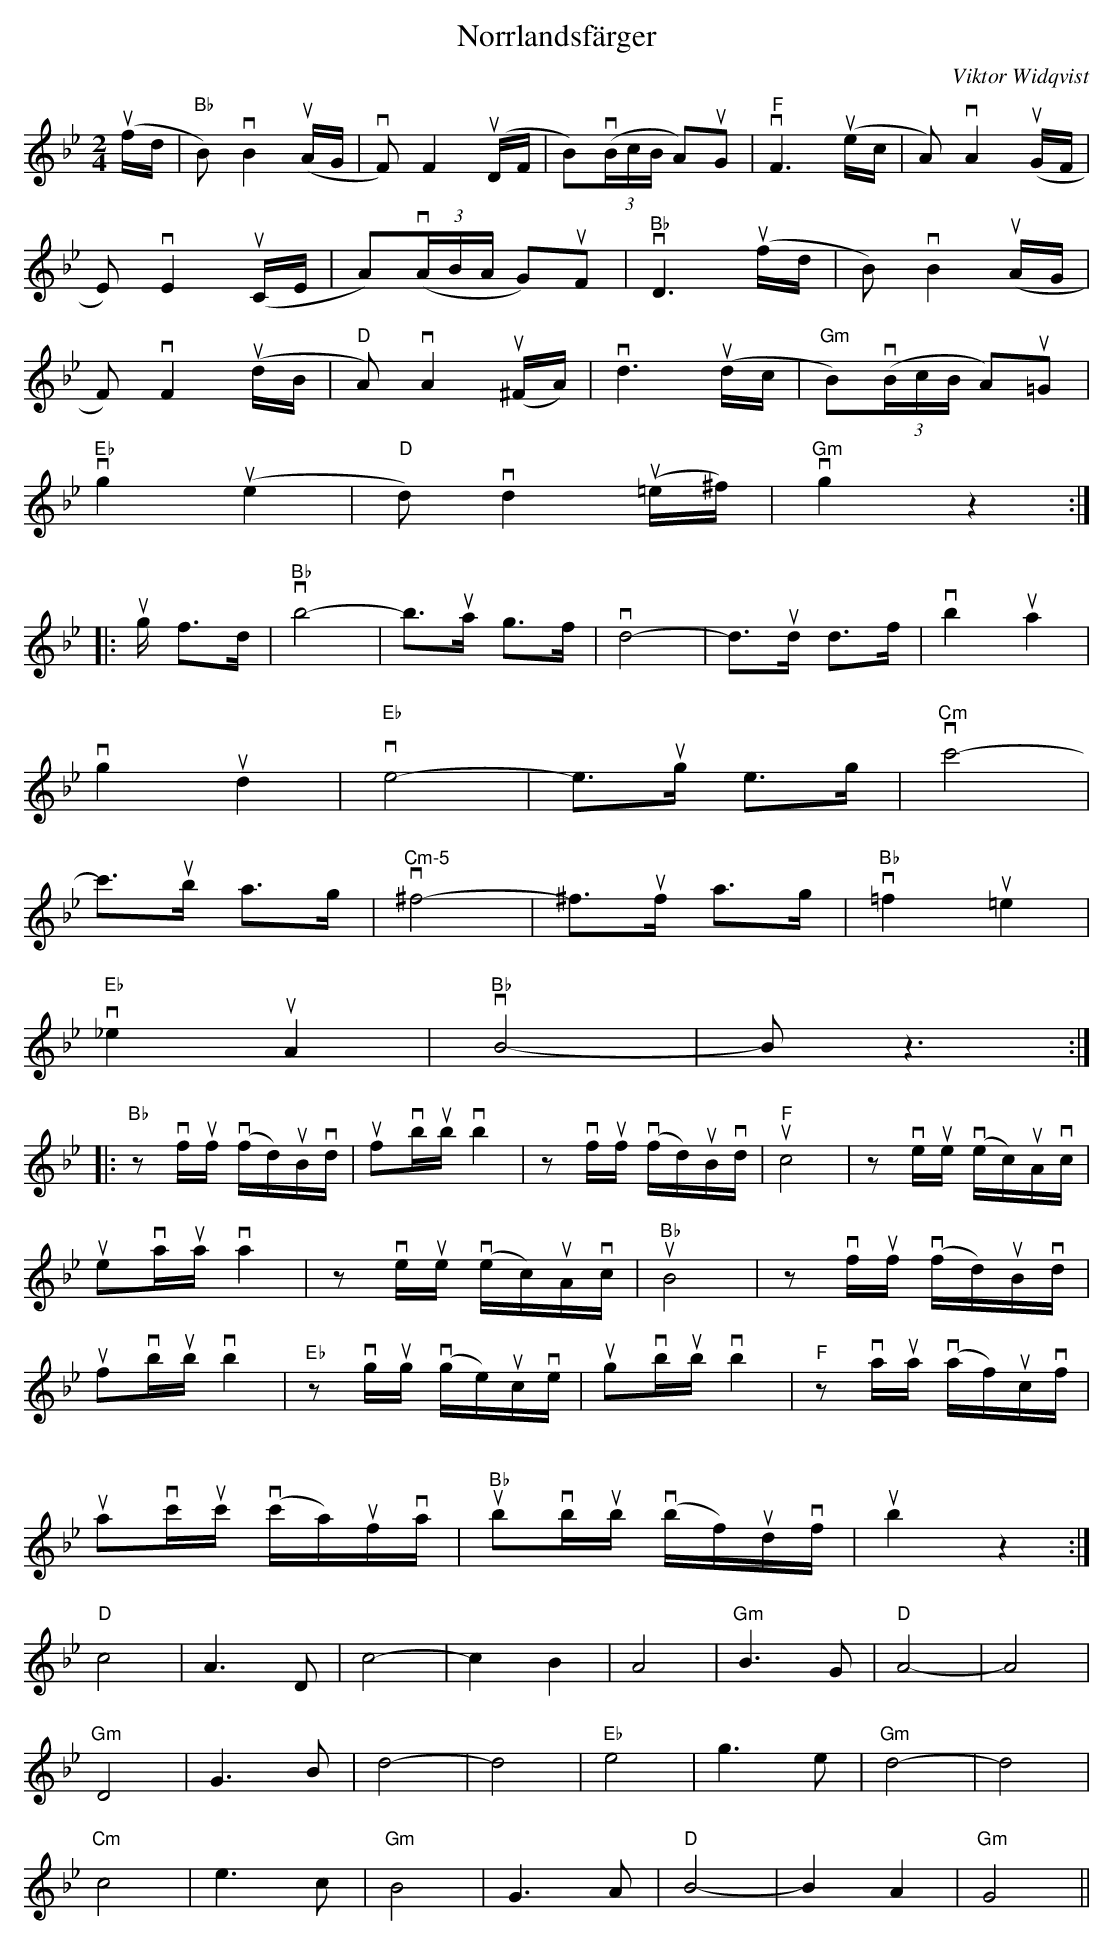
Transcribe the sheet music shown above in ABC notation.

X:1
T:Norrlandsfärger
M:2/4
C:Viktor Widqvist
L:1/8
K:Bb
u(f/d/ |"Bb" B)vB2u(A/G/ | vF)F2u(D/F/ | B)(v(3B/c/B/ A)uG | "F"vF3u(e/c/ | A)vA2u(G/F/ |
E)vE2u(C/E/ | A)(v(3A/B/A/ G)uF |"Bb" vD3u(f/d/ | B)vB2 u(A/G/ |
F)vF2u(d/B/ | "D"A)vA2u(^F/A/ )| vd3u(d/c/ | "Gm"B)(v(3B/c/B/ A)u=G |
"Eb"vg2 (u'e2 | "D"d)vd2u(=e/^f/) | "Gm"vg2z2 :|
|:ug/ f>d | "Bb"vb4- |b3/ua/ g>f | vd4- |d3/ud/ d>f | vb2 ua2 |
vg2 ud2 | "Eb"ve4- |e3/ug/ e>g |"Cm" vc'4- |
c'3/ub/ a>g | "Cm-5"v^f4- |^f3/uf/ a>g | "Bb"v=f2 u=e2 |
"Eb"v_e2 uA2 | "Bb"vB4- | B z3 :|
|:"Bb"zvf/2uf/2 (vf/2d/)2uB/2vd/2 | ufvb/2ub/2 vb2 |zvf/2uf/2 (vf/2d/2)uB/2vd/2 | "F"uc4 |zve/2ue/2 (ve/2c/2)uA/2vc/2 |
ueva/2ua/2 va2 |zve/2ue/2 (ve/2c/2)uA/2vc/2 | "Bb"uB4 |zvf/2uf/2 v(f/2d/2)uB/2vd/2 |
ufvb/2ub/2 vb2 |"Eb"zvg/2ug/2 (vg/2e/2)uc/2ve/2 | ugvb/2ub/2 vb2 |"F"zva/2ua/2 (va/2f/2)uc/2vf/2 |
uavc'/2uc'/2 (vc'/2a/2)uf/2va/2 | "Bb"ubvb/2ub/2 v(b/2f/2)ud/2vf/2 | ub2z2 :|
K:Gm |"Gm"D4 | G2>B2 | d4- |d4| "Eb"e4 | B2>G2 | "Gm"d4- |d4|
"D"c4 | A2>D2 | c4- | c2 B2 | A4 | "Gm"B2>G2 | "D" A4- | A4|
"Gm"D4 | G2>B2 | d4- |d4| "Eb"e4 | g2>e2 | "Gm"d4- |d4|
"Cm"c4 | e2>c2 | "Gm"B4 | G2>A2 | "D"B4- | B2 A2 | "Gm"G4 ||
